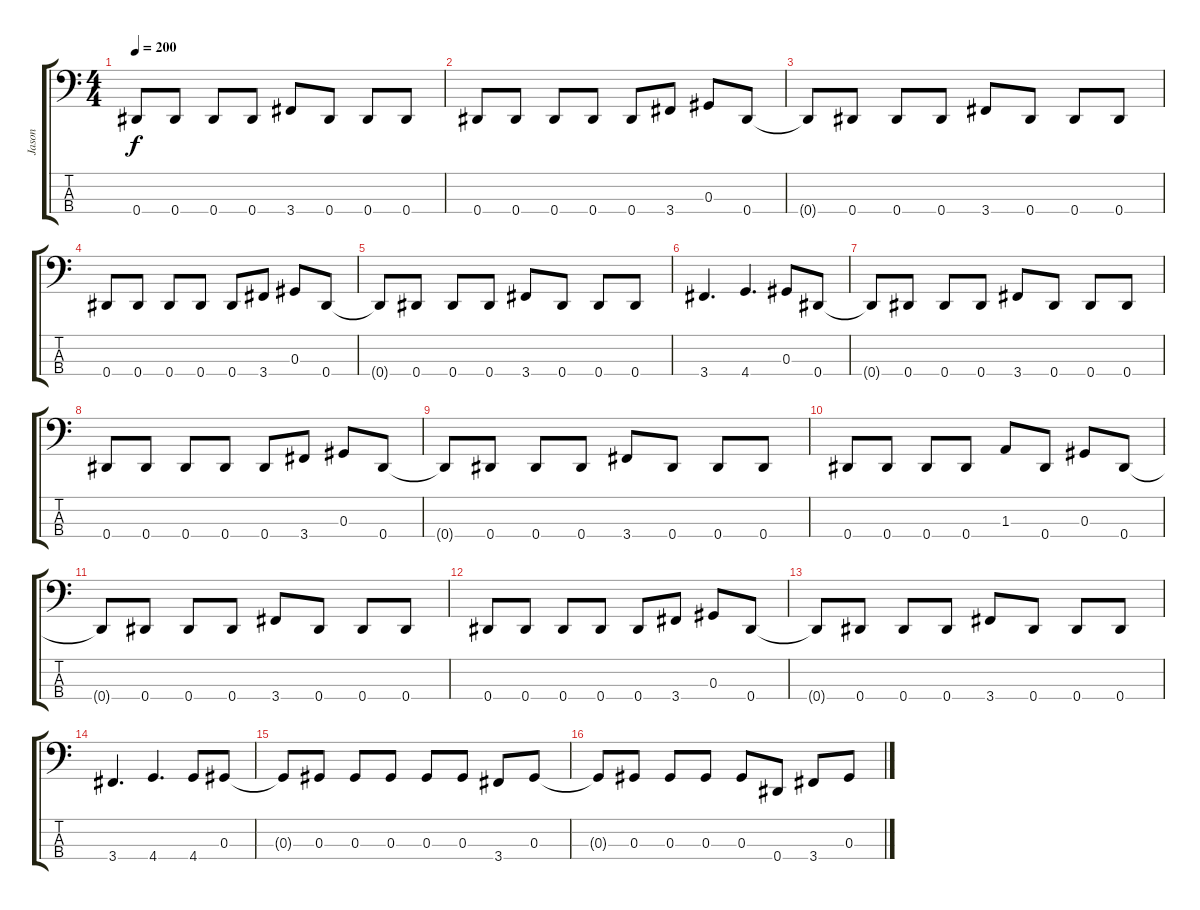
\track ("Jason" "Jason") {instrument electricbasspick}
\staff {score tabs}
\tuning (Gb2 Db2 Ab1 Eb1) {hide}
\ts (4 4)
\tempo 200
\clef f4
\ks c
0.4{t}.8{dy f} 0.4.8 0.4.8 0.4.8 3.4.8 0.4.8 0.4.8 0.4.8 |
0.4.8 0.4.8 0.4.8 0.4.8 0.4.8 3.4.8 0.3.8 0.4.8 |
0.4{t}.8 0.4.8 0.4.8 0.4.8 3.4.8 0.4.8 0.4.8 0.4.8 |
0.4.8 0.4.8 0.4.8 0.4.8 0.4.8 3.4.8 0.3.8 0.4.8 |
0.4{t}.8 0.4.8 0.4.8 0.4.8 3.4.8 0.4.8 0.4.8 0.4.8 |
3.4.4{d} 4.4.4{d} 0.3.8 0.4.8 |
0.4{t}.8 0.4.8 0.4.8 0.4.8 3.4.8 0.4.8 0.4.8 0.4.8 |
0.4.8 0.4.8 0.4.8 0.4.8 0.4.8 3.4.8 0.3.8 0.4.8 |
0.4{t}.8 0.4.8 0.4.8 0.4.8 3.4.8 0.4.8 0.4.8 0.4.8 |
0.4.8 0.4.8 0.4.8 0.4.8 1.3.8 0.4.8 0.3.8 0.4.8 |
0.4{t}.8 0.4.8 0.4.8 0.4.8 3.4.8 0.4.8 0.4.8 0.4.8 |
0.4.8 0.4.8 0.4.8 0.4.8 0.4.8 3.4.8 0.3.8 0.4.8 |
0.4{t}.8 0.4.8 0.4.8 0.4.8 3.4.8 0.4.8 0.4.8 0.4.8 |
3.4.4{d} 4.4.4{d} 4.4.8 0.3.8 |
0.3{t}.8 0.3.8 0.3.8 0.3.8 0.3.8 0.3.8 3.4.8 0.3.8 |
0.3{t}.8 0.3.8 0.3.8 0.3.8 0.3.8 0.4.8 3.4.8 0.3.8
